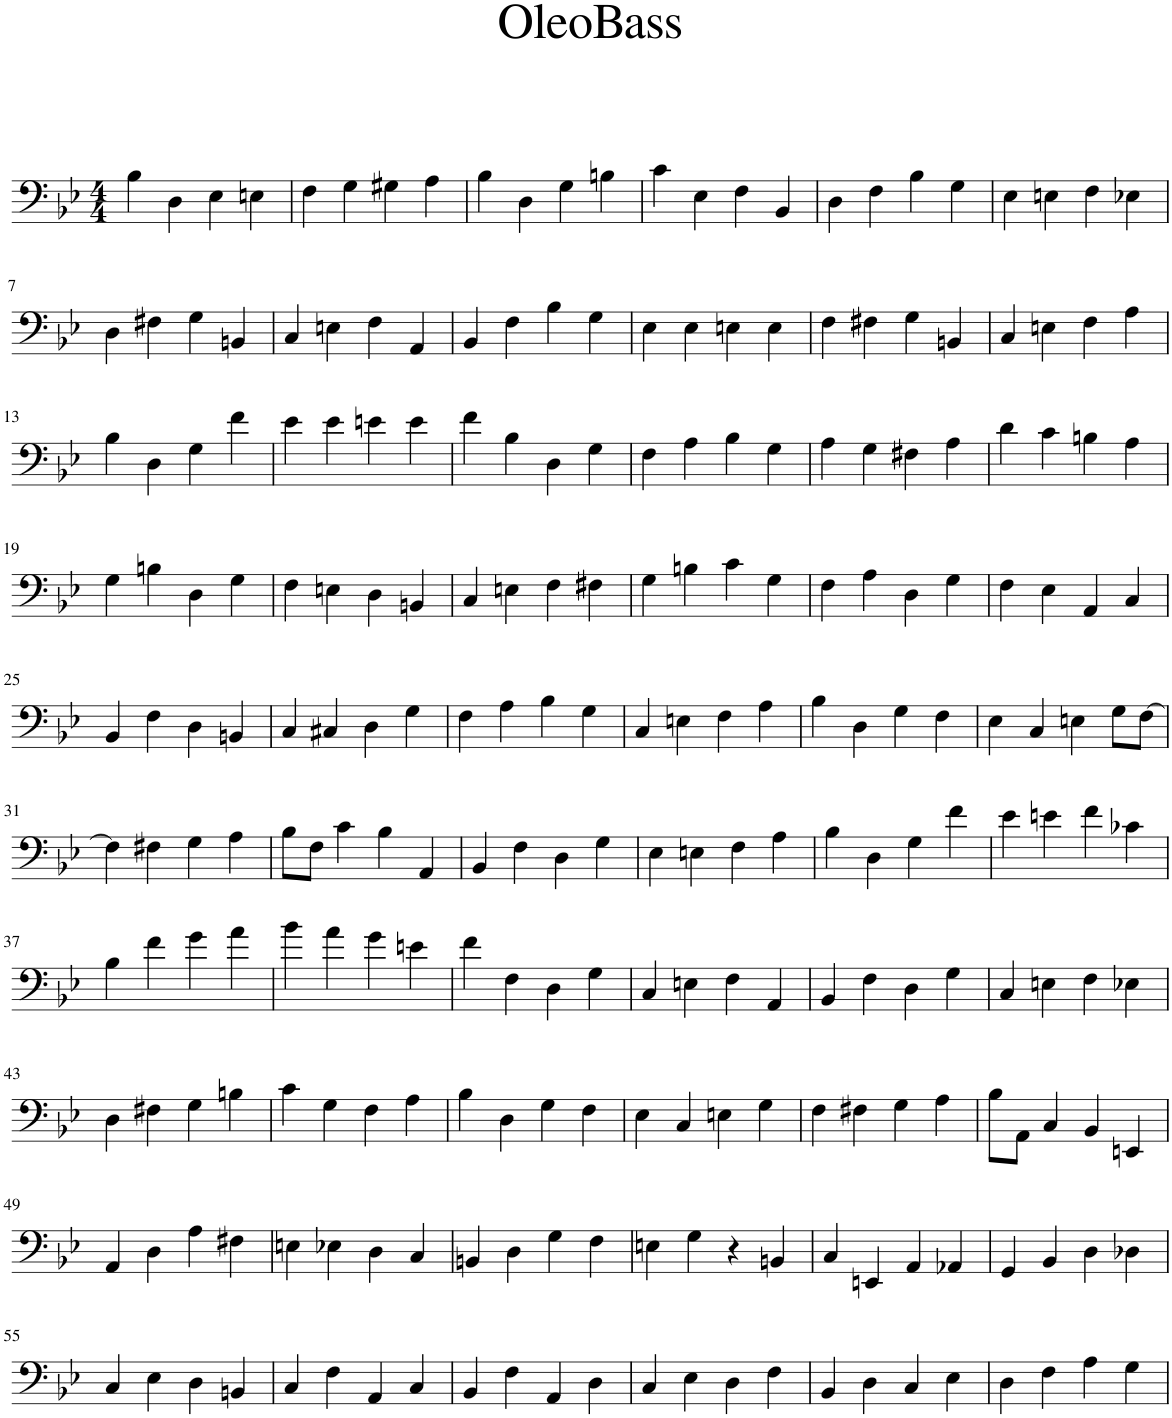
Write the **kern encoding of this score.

**kern
*part1
*staff1
*I"Piano
*I'Pno.
*clefF4
*k[b-e-]
*M4/4
=1
4B-\
4D\
4E-\
4En\
=2
4F\
4G\
4G#X\
4A\
=3
4B-\
4D\
4G\
4Bn\
=4
4c\
4E-\
4F\
4BB-/
=5
4D\
4F\
4B-\
4G\
=6
4E-\
4En\
4F\
4E-X\
!!LO:LB:g=z
=7
4D\
4F#X\
4G\
4BBn/
=8
4C/
4En\
4F\
4AA/
=9
4BB-/
4F\
4B-\
4G\
=10
4E-\
4E-\
4En\
4E\
=11
4F\
4F#X\
4G\
4BBn/
=12
4C/
4En\
4F\
4A\
!!LO:LB:g=z
=13
4B-\
4D\
4G\
4f\
=14
4e-\
4e-\
4en\
4e\
=15
4f\
4B-\
4D\
4G\
=16
4F\
4A\
4B-\
4G\
=17
4A\
4G\
4F#X\
4A\
=18
4d\
4c\
4Bn\
4A\
!!LO:LB:g=z
=19
4G\
4Bn\
4D\
4G\
=20
4F\
4En\
4D\
4BBn/
=21
4C/
4En\
4F\
4F#X\
=22
4G\
4Bn\
4c\
4G\
=23
4F\
4A\
4D\
4G\
=24
4F\
4E-\
4AA/
4C/
!!LO:LB:g=z
=25
4BB-/
4F\
4D\
4BBn/
=26
4C/
4C#X/
4D\
4G\
=27
4F\
4A\
4B-\
4G\
=28
4C/
4En\
4F\
4A\
=29
4B-\
4D\
4G\
4F\
=30
4E-\
4C/
4En\
8G\L
[8F\J
!!LO:LB:g=z
=31
4F\]
4F#X\
4G\
4A\
=32
8B-\L
8F\J
4c\
4B-\
4AA/
=33
4BB-/
4F\
4D\
4G\
=34
4E-\
4En\
4F\
4A\
=35
4B-\
4D\
4G\
4f\
=36
4e-\
4en\
4f\
4c-X\
!!LO:LB:g=z
=37
4B-\
4f\
4g\
4a\
=38
4b-\
4a\
4g\
4en\
=39
4f\
4F\
4D\
4G\
=40
4C/
4En\
4F\
4AA/
=41
4BB-/
4F\
4D\
4G\
=42
4C/
4En\
4F\
4E-X\
!!LO:LB:g=z
=43
4D\
4F#X\
4G\
4Bn\
=44
4c\
4G\
4F\
4A\
=45
4B-\
4D\
4G\
4F\
=46
4E-\
4C/
4En\
4G\
=47
4F\
4F#X\
4G\
4A\
=48
8B-\L
8AA\J
4C/
4BB-/
4EEn/
!!LO:LB:g=z
=49
4AA/
4D\
4A\
4F#X\
=50
4En\
4E-X\
4D\
4C/
=51
4BBn/
4D\
4G\
4F\
=52
4En\
4G\
4r
4BBn/
=53
4C/
4EEn/
4AA/
4AA-X/
=54
4GG/
4BB-/
4D\
4D-X\
!!LO:LB:g=z
=55
4C/
4E-\
4D\
4BBn/
=56
4C/
4F\
4AA/
4C/
=57
4BB-/
4F\
4AA/
4D\
=58
4C/
4E-\
4D\
4F\
=59
4BB-/
4D\
4C/
4E-\
=60
4D\
4F\
4A\
4G\
=
*-
